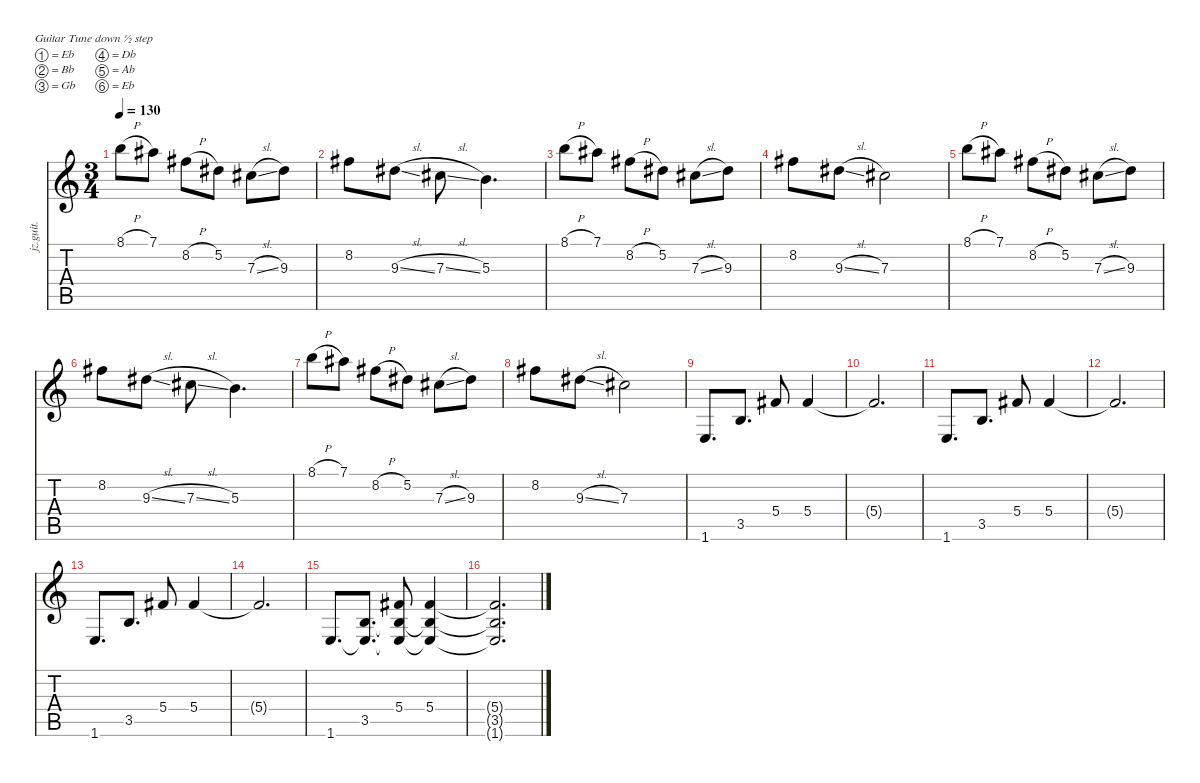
\defaultSystemsLayout 4
\hideDynamics
\bracketExtendMode nobrackets
\otherSystemsTrackNameOrientation horizontal
\track ("Track 1" "jz.guit.") {instrument electricguitarjazz}
\staff {score tabs}
\tuning (Eb4 Bb3 Gb3 Db3 Ab2 Eb2)
\ts (3 4)
\tempo 130
\clef g2
\ks c
8.1{h}.8{dy f beam Down} 7.1{acc #}.8{beam Down} 8.2{h acc #}.8{beam Down} 5.2{acc #}.8{beam Down} 7.3{sl acc #}.8{beam Down} 9.3{acc #}.8{beam Down} |
8.2{acc #}.8{beam Down} 9.3{sl acc #}.8{beam Down} 7.3{sl acc #}.8{beam Down} 5.3.4{d beam Down} |
8.1{h}.8{beam Down} 7.1{acc #}.8{beam Down} 8.2{h acc #}.8{beam Down} 5.2{acc #}.8{beam Down} 7.3{sl acc #}.8{beam Down} 9.3{acc #}.8{beam Down} |
8.2{acc #}.8{beam Down} 9.3{sl acc #}.8{beam Down} 7.3{acc #}.2{beam Down} |
8.1{h}.8{beam Down} 7.1{acc #}.8{beam Down} 8.2{h acc #}.8{beam Down} 5.2{acc #}.8{beam Down} 7.3{sl acc #}.8{beam Down} 9.3{acc #}.8{beam Down} |
8.2{acc #}.8{beam Down} 9.3{sl acc #}.8{beam Down} 7.3{sl acc #}.8{beam Down} 5.3.4{d beam Down} |
8.1{h}.8{beam Down} 7.1{acc #}.8{beam Down} 8.2{h acc #}.8{beam Down} 5.2{acc #}.8{beam Down} 7.3{sl acc #}.8{beam Down} 9.3{acc #}.8{beam Down} |
8.2{acc #}.8{beam Down} 9.3{sl acc #}.8{beam Down} 7.3{acc #}.2{beam Down} |
1.6.8{d beam Up} 3.5.8{d beam Up} 5.4{acc #}.8{beam Up} 5.4{acc #}.4{beam Up} |
5.4{t acc #}.2{d beam Up} |
1.6.8{d beam Up} 3.5.8{d beam Up} 5.4{acc #}.8{beam Up} 5.4{acc #}.4{beam Up} |
5.4{t acc #}.2{d beam Up} |
1.6.8{d beam Up} 3.5.8{d beam Up} 5.4{acc #}.8{beam Up} 5.4{acc #}.4{beam Up} |
5.4{t acc #}.2{d beam Up} |
1.6.8{d beam Up} (3.5 1.6{t}).8{d beam Up} (5.4{acc #} 3.5{t} 1.6{t}).8{beam Up} (5.4{acc #} 3.5{t} 1.6{t}).4{beam Up} |
(5.4{t acc #} 3.5{t} 1.6{t}).2{d beam Up}
